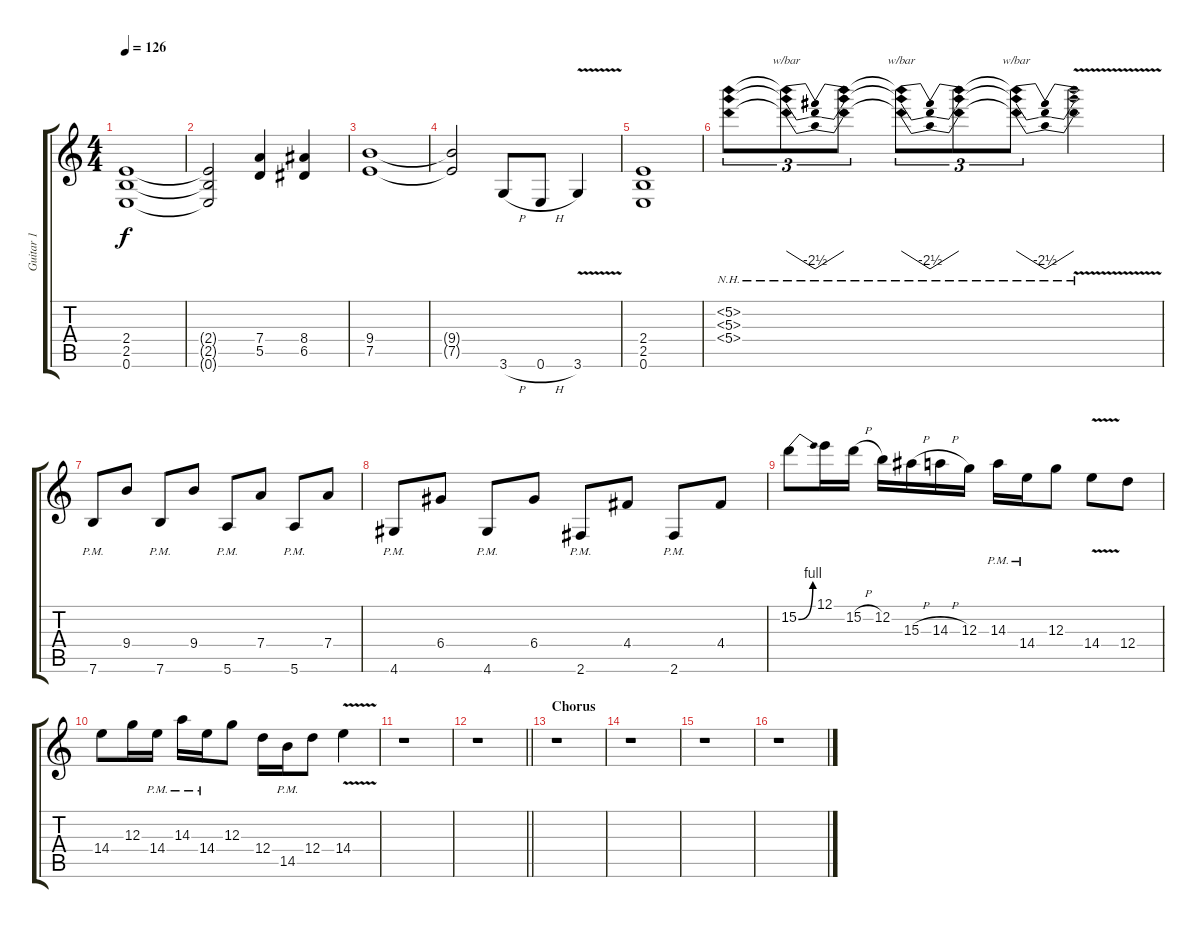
\track ("Guitar 1" "Guitar 1") {instrument distortionguitar}
\staff {score tabs}
\tuning (E4 B3 G3 D3 A2 E2) {hide}
\ts (4 4)
\tempo 126
\clef g2
\ks c
(2.4 2.5 0.6).1{dy f} |
(2.4{t} 2.5{t} 0.6{t}).2 (7.4 5.5).4 (8.4 6.5).4 |
(9.4 7.5).1 |
(9.4{t} 7.5{t}).2 3.6{h}.8 0.6{h}.8 3.6{v}.4 |
(2.4 2.5 0.6).1 |
(5.2{nh} 5.3{nh} 5.4{nh}).8{tu (3 2)} (5.2{nh t} 5.3{nh t} 5.4{nh t}).8{tu (3 2) tbe (dip default 0 0 30 -10 60 0)} (5.2{nh t} 5.3{nh t} 5.4{nh t}).8{tu (3 2)} (5.2{nh t} 5.3{nh t} 5.4{nh t}).8{tu (3 2) tbe (dip default 0 0 30 -10 60 0)} (5.2{nh t} 5.3{nh t} 5.4{nh t}).8{tu (3 2)} (5.2{nh t} 5.3{nh t} 5.4{nh t}).8{tu (3 2) tbe (dip default 0 0 30 -10 60 0)} (5.2{nh v t} 5.3{nh v t} 5.4{nh v t}).2 |
7.6{pm}.8 9.4.8 7.6{pm}.8 9.4.8 5.6{pm}.8 7.4.8 5.6{pm}.8 7.4.8 |
4.6{pm}.8 6.4.8 4.6{pm}.8 6.4.8 2.6{pm}.8 4.4.8 2.6{pm}.8 4.4.8 |
15.2{be (bend 0 0 60 4)}.8 12.1.16 15.2{h}.16 12.2.16 15.3{h}.16 14.3{h}.16 12.3.16 14.3{pm}.16 14.4{pm}.16 12.3.8 14.4{v}.8 12.4.8 |
14.4.8 12.3.16 14.4{pm}.16 14.3{pm}.16 14.4{pm}.16 12.3.8 12.4.16 14.5{pm}.16 12.4.8 14.4{v}.4 |
r.1 |
\barLineRight lightlight
r.1 |
\section ("" "Chorus")
r.1 |
r.1 |
r.1 |
r.1
